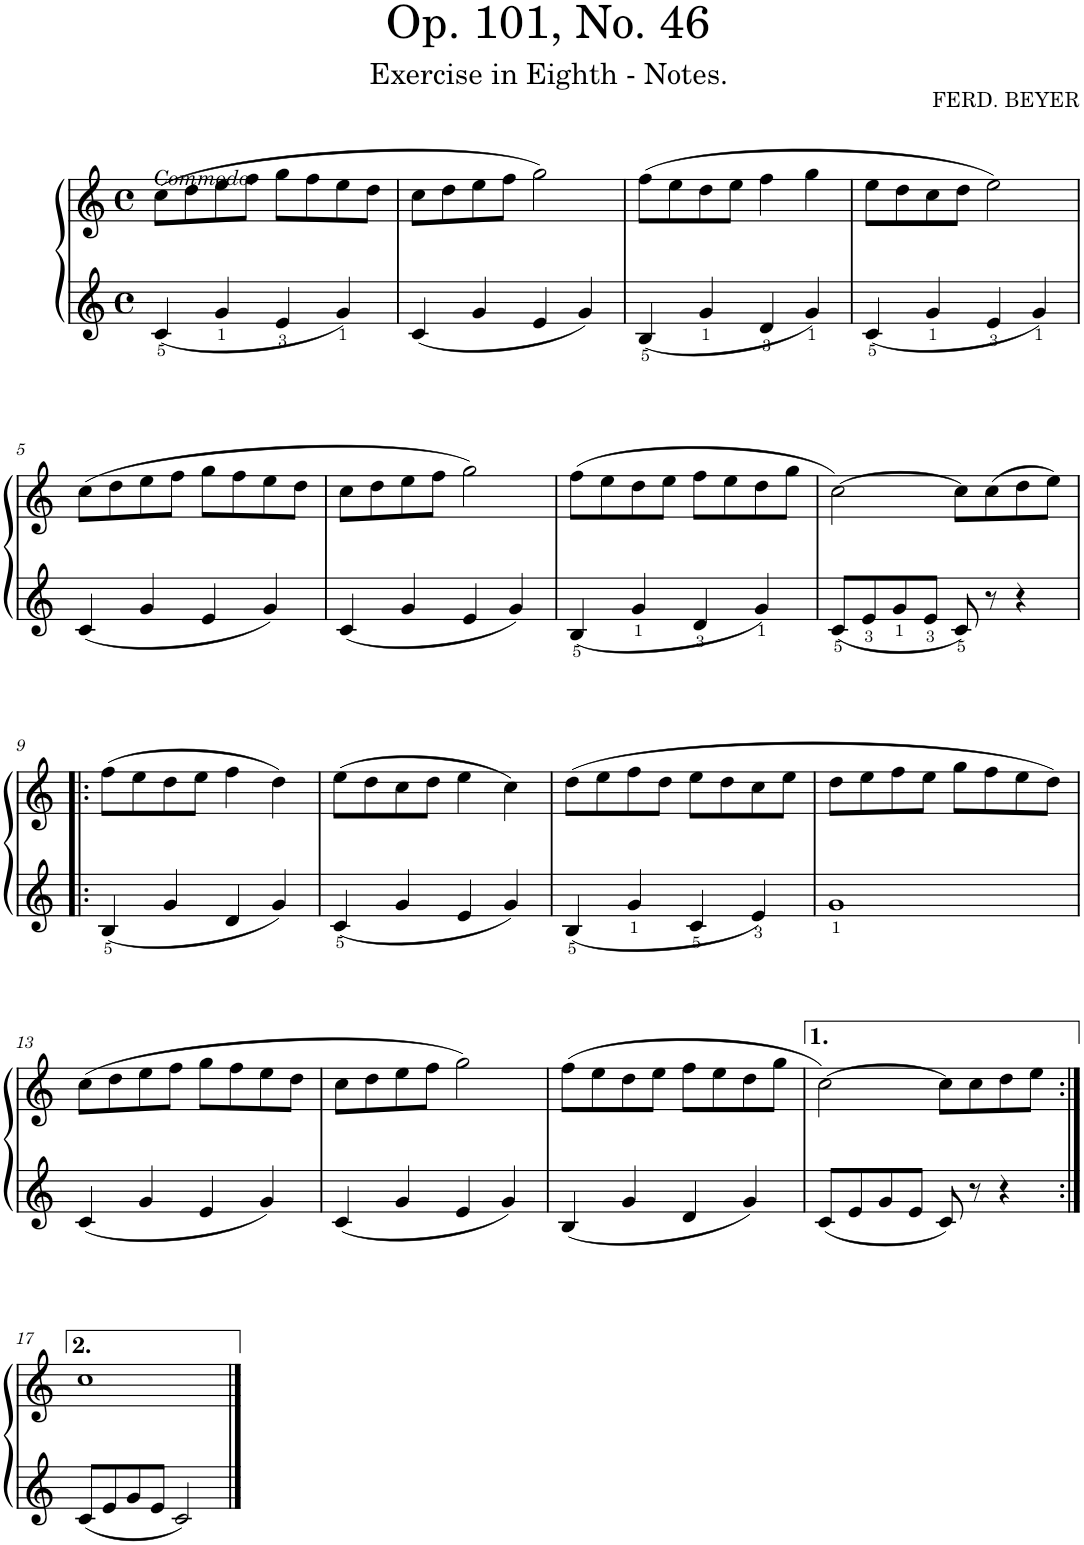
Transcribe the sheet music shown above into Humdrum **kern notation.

**kern	**kern
*part1	*part1
*staff2	*staff1
*I"Piano	*
*I'Pno.	*
*clefG2	*clefG2
*k[]	*k[]
*M4/4	*M4/4
*met(c)	*met(c)
=1	=1
!	!LO:TX:b:i:t=Commodo.
4c/	(8cc\L
.	8dd\
4g/	8ee\
.	8ff\J
4e/	8gg\L
.	8ff\
4g/	8ee\
.	8dd\J
=2	=2
4c/	8cc\L
.	8dd\
4g/	8ee\
.	8ff\J
4e/	2gg\)
4g/	.
=3	=3
4B/	(8ff\L
.	8ee\
4g/	8dd\
.	8ee\J
4d/	4ff\
4g/	4gg\
=4	=4
4c/	8ee\L
.	8dd\
4g/	8cc\
.	8dd\J
4e/	2ee\)
4g/	.
!!LO:LB:g=z
=5	=5
4c/	(8cc\L
.	8dd\
4g/	8ee\
.	8ff\J
4e/	8gg\L
.	8ff\
4g/	8ee\
.	8dd\J
=6	=6
4c/	8cc\L
.	8dd\
4g/	8ee\
.	8ff\J
4e/	2gg\)
4g/	.
=7	=7
4B/	(8ff\L
.	8ee\
4g/	8dd\
.	8ee\J
4d/	8ff\L
.	8ee\
4g/	8dd\
.	8gg\J
=8	=8
8c/L	[2cc\)
8e/	.
8g/	.
8e/J	.
8c/	8cc\L]
8r	(8cc\
4r	8dd\
.	8ee\J)
!!LO:LB:g=z
=9!|:	=9!|:
4B/	(8ff\L
.	8ee\
4g/	8dd\
.	8ee\J
4d/	4ff\
4g/	4dd\)
=10	=10
4c/	(8ee\L
.	8dd\
4g/	8cc\
.	8dd\J
4e/	4ee\
4g/	4cc\)
=11	=11
4B/	(8dd\L
.	8ee\
4g/	8ff\
.	8dd\J
4c/	8ee\L
.	8dd\
4e/	8cc\
.	8ee\J
=12	=12
1g	8dd\L
.	8ee\
.	8ff\
.	8ee\J
.	8gg\L
.	8ff\
.	8ee\
.	8dd\J)
!!LO:LB:g=z
=13	=13
4c/	(8cc\L
.	8dd\
4g/	8ee\
.	8ff\J
4e/	8gg\L
.	8ff\
4g/	8ee\
.	8dd\J
=14	=14
4c/	8cc\L
.	8dd\
4g/	8ee\
.	8ff\J
4e/	2gg\)
4g/	.
=15	=15
4B/	(8ff\L
.	8ee\
4g/	8dd\
.	8ee\J
4d/	8ff\L
.	8ee\
4g/	8dd\
.	8gg\J
=16	=16
8c/L	[2cc\)
8e/	.
8g/	.
8e/J	.
8c/	8cc\L]
8r	8cc\
4r	8dd\
.	8ee\J
!!LO:LB:g=z
=17:|!	=17:|!
8c/L	1cc
8e/	.
8g/	.
8e/J	.
2c/	.
==	==
*-	*-
